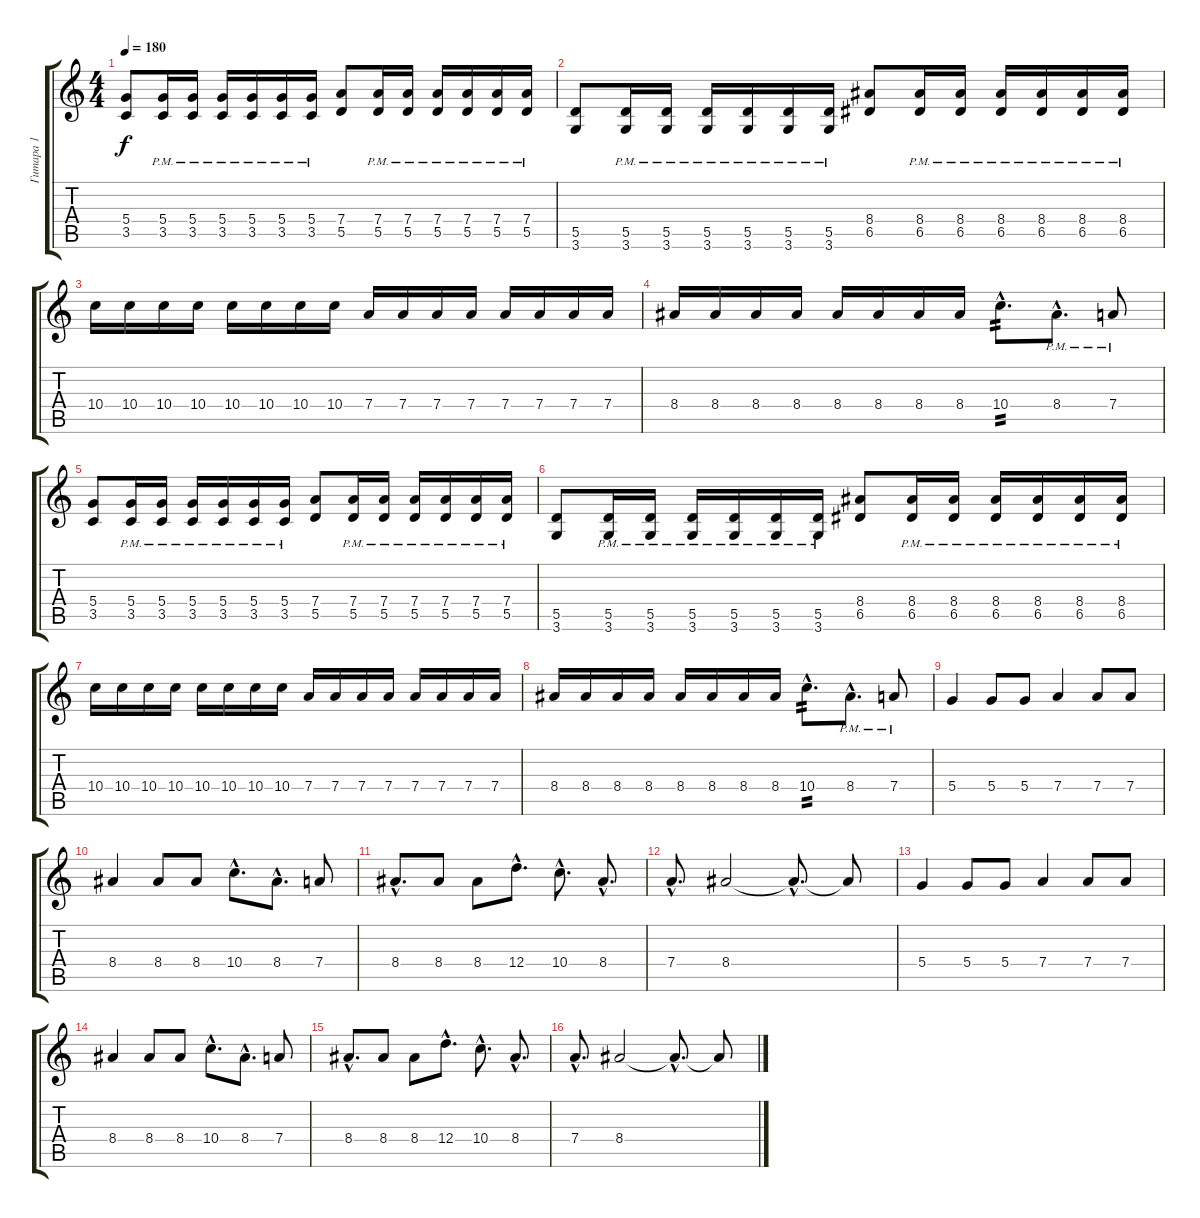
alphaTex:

\track ("Гитара 1" "Гитара 1") {instrument overdrivenguitar}
\staff {score tabs}
\tuning (E4 B3 G3 D3 A2 E2) {hide}
\ts (4 4)
\tempo 180
\clef g2
\ks c
(5.4 3.5).8{dy f} (5.4{pm} 3.5{pm}).16 (5.4{pm} 3.5{pm}).16 (5.4{pm} 3.5{pm}).16 (5.4{pm} 3.5{pm}).16 (5.4{pm} 3.5{pm}).16 (5.4{pm} 3.5{pm}).16 (7.4 5.5).8 (7.4{pm} 5.5{pm}).16 (7.4{pm} 5.5{pm}).16 (7.4{pm} 5.5{pm}).16 (7.4{pm} 5.5{pm}).16 (7.4{pm} 5.5{pm}).16 (7.4{pm} 5.5{pm}).16 |
(5.5 3.6).8 (5.5{pm} 3.6{pm}).16 (5.5{pm} 3.6{pm}).16 (5.5{pm} 3.6{pm}).16 (5.5{pm} 3.6{pm}).16 (5.5{pm} 3.6{pm}).16 (5.5{pm} 3.6{pm}).16 (8.4 6.5).8 (8.4{pm} 6.5{pm}).16 (8.4{pm} 6.5{pm}).16 (8.4{pm} 6.5{pm}).16 (8.4{pm} 6.5{pm}).16 (8.4{pm} 6.5{pm}).16 (8.4{pm} 6.5{pm}).16 |
10.4.16 10.4.16 10.4.16 10.4.16 10.4.16 10.4.16 10.4.16 10.4.16 7.4.16 7.4.16 7.4.16 7.4.16 7.4.16 7.4.16 7.4.16 7.4.16 |
8.4.16 8.4.16 8.4.16 8.4.16 8.4.16 8.4.16 8.4.16 8.4.16 10.4{hac}.8{d tp 2} 8.4{hac pm}.8{d} 7.4{pm}.8 |
(5.4 3.5).8 (5.4{pm} 3.5{pm}).16 (5.4{pm} 3.5{pm}).16 (5.4{pm} 3.5{pm}).16 (5.4{pm} 3.5{pm}).16 (5.4{pm} 3.5{pm}).16 (5.4{pm} 3.5{pm}).16 (7.4 5.5).8 (7.4{pm} 5.5{pm}).16 (7.4{pm} 5.5{pm}).16 (7.4{pm} 5.5{pm}).16 (7.4{pm} 5.5{pm}).16 (7.4{pm} 5.5{pm}).16 (7.4{pm} 5.5{pm}).16 |
(5.5 3.6).8 (5.5{pm} 3.6{pm}).16 (5.5{pm} 3.6{pm}).16 (5.5{pm} 3.6{pm}).16 (5.5{pm} 3.6{pm}).16 (5.5{pm} 3.6{pm}).16 (5.5{pm} 3.6{pm}).16 (8.4 6.5).8 (8.4{pm} 6.5{pm}).16 (8.4{pm} 6.5{pm}).16 (8.4{pm} 6.5{pm}).16 (8.4{pm} 6.5{pm}).16 (8.4{pm} 6.5{pm}).16 (8.4{pm} 6.5{pm}).16 |
10.4.16 10.4.16 10.4.16 10.4.16 10.4.16 10.4.16 10.4.16 10.4.16 7.4.16 7.4.16 7.4.16 7.4.16 7.4.16 7.4.16 7.4.16 7.4.16 |
8.4.16 8.4.16 8.4.16 8.4.16 8.4.16 8.4.16 8.4.16 8.4.16 10.4{hac}.8{d tp 2} 8.4{hac pm}.8{d} 7.4{pm}.8 |
5.4.4 5.4.8 5.4.8 7.4.4 7.4.8 7.4.8 |
8.4.4 8.4.8 8.4.8 10.4{hac}.8{d} 8.4{hac}.8{d} 7.4.8 |
8.4{hac}.8{d} 8.4.8 8.4.8 12.4{hac}.8{d} 10.4{hac}.8{d} 8.4{hac}.8{d} |
7.4{hac}.8{d} 8.4.2 8.4{hac t}.8{d} 8.4{t}.8 |
5.4.4 5.4.8 5.4.8 7.4.4 7.4.8 7.4.8 |
8.4.4 8.4.8 8.4.8 10.4{hac}.8{d} 8.4{hac}.8{d} 7.4.8 |
8.4{hac}.8{d} 8.4.8 8.4.8 12.4{hac}.8{d} 10.4{hac}.8{d} 8.4{hac}.8{d} |
7.4{hac}.8{d} 8.4.2 8.4{hac t}.8{d} 8.4{t}.8
